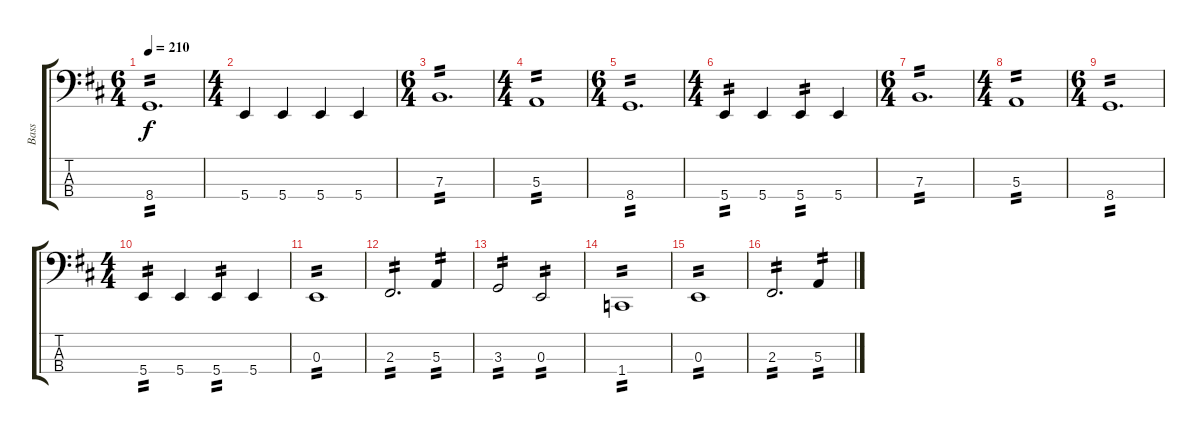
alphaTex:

\track ("Bass" "Bass") {instrument electricbasspick}
\staff {score tabs}
\tuning (D2 A1 E1 B0) {hide}
\ts (6 4)
\tempo 210
\clef f4
\ks bminor
8.4.1{d tp 2 dy f} |
\ts (4 4)
5.4.4 5.4.4 5.4.4 5.4.4 |
\ts (6 4)
7.3.1{d tp 2} |
\ts (4 4)
5.3.1{tp 2} |
\ts (6 4)
8.4.1{d tp 2} |
\ts (4 4)
5.4.4{tp 2} 5.4.4 5.4.4{tp 2} 5.4.4 |
\ts (6 4)
7.3.1{d tp 2} |
\ts (4 4)
5.3.1{tp 2} |
\ts (6 4)
8.4.1{d tp 2} |
\ts (4 4)
5.4.4{tp 2} 5.4.4 5.4.4{tp 2} 5.4.4 |
0.3.1{tp 2} |
2.3.2{d tp 2} 5.3.4{tp 2} |
3.3.2{tp 2} 0.3.2{tp 2} |
1.4.1{tp 2} |
0.3.1{tp 2} |
2.3.2{d tp 2} 5.3.4{tp 2}
